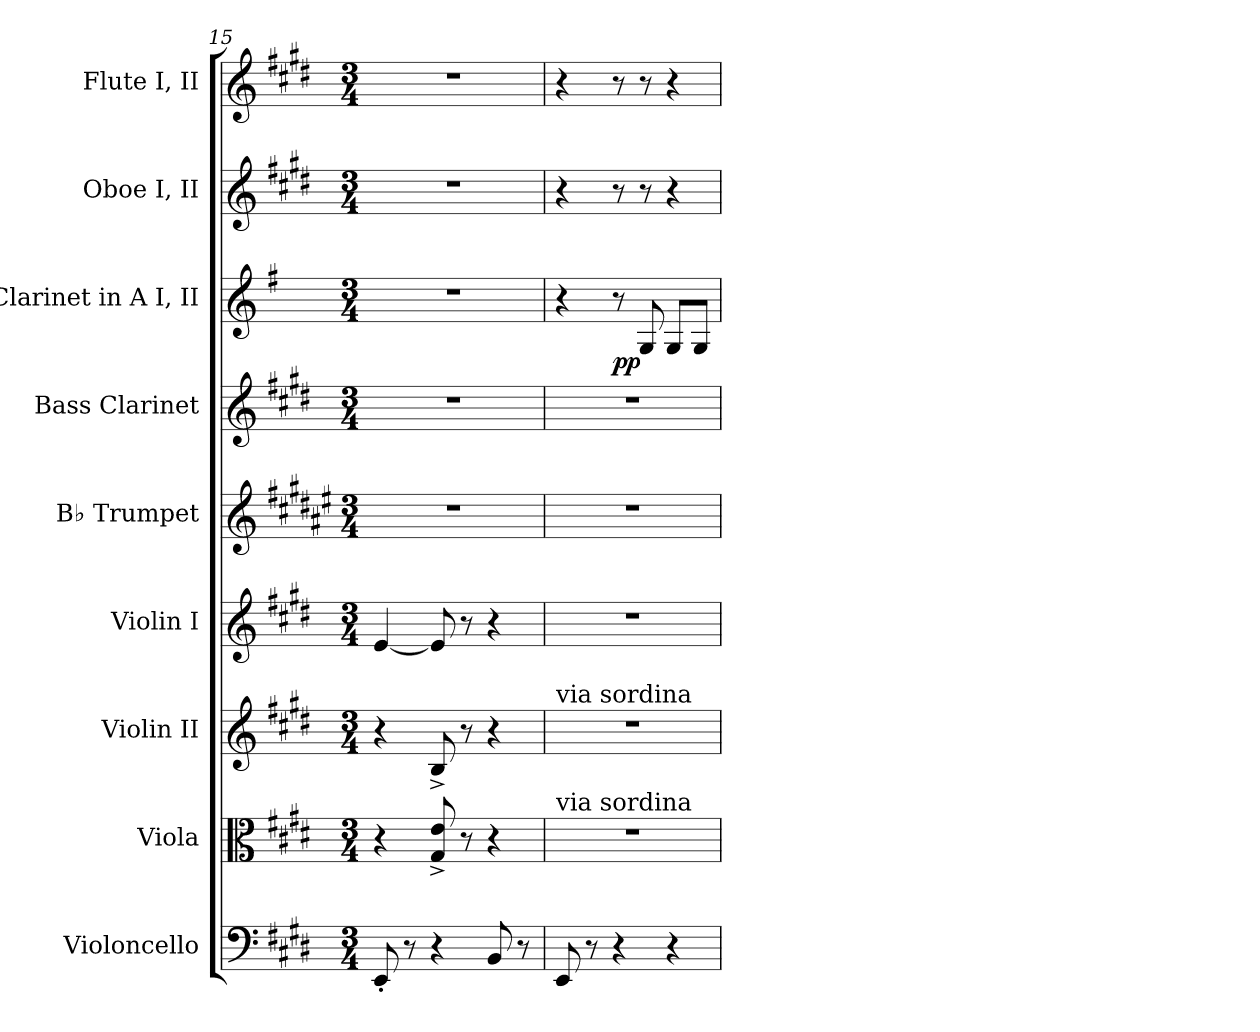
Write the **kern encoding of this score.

**kern	**kern	**kern	**kern	**kern	**kern	**kern	**dynam	**kern	**kern
*part9	*part8	*part7	*part6	*part5	*part4	*part3	*part3	*part2	*part1
*staff9	*staff8	*staff7	*staff6	*staff5	*staff4	*staff3	*staff3	*staff2	*staff1
*I"Violoncello	*I"Viola	*I"Violin II	*I"Violin I	*I"B♭ Trumpet	*I"Bass Clarinet	*I"Clarinet in A I, II	*	*I"Oboe I, II	*I"Flute I, II
*I'Vc.	*I'Va.	*I'Vn. II	*I'Vn. I	*I'B♭ Tpt.	*I'B. Cl.	*	*	*I'Ob. I, II	*I'Fl. I, II
!!LO:PB:g=z
*clefF4	*clefC3	*clefG2	*clefG2	*clefG2	*clefG2	*clefG2	*	*clefG2	*clefG2
*	*	*	*	*ITrd1c2	*ITrd9c15	*ITrd2c3	*	*	*
*k[f#c#g#d#]	*k[f#c#g#d#]	*k[f#c#g#d#]	*k[f#c#g#d#]	*k[f#c#g#d#]	*k[f#c#g#d#]	*k[f#c#g#d#]	*	*k[f#c#g#d#]	*k[f#c#g#d#]
*M3/4	*M3/4	*M3/4	*M3/4	*M3/4	*M3/4	*M3/4	*	*M3/4	*M3/4
=15	=15	=15	=15	=15	=15	=15	=15	=15	=15
8EE'/	4r	4r	[4e/	2.r	2.r	2.r	.	2.r	2.r
8r	.	.	.	.	.	.	.	.	.
4r	8G#/^ 8e/^	8B^/	8e/]	.	.	.	.	.	.
.	8r	8r	8r	.	.	.	.	.	.
8BB/	4r	4r	4r	.	.	.	.	.	.
8r	.	.	.	.	.	.	.	.	.
=16	=16	=16	=16	=16	=16	=16	=16	=16	=16
!	!	!LO:TX:a:t=via sordina	!	!	!	!	!	!	!
!	!LO:TX:a:t=via sordina	!	!	!	!	!	!	!	!
8EE/	2.r	2.r	2.r	2.r	2.r	4r	.	4r	4r
8r	.	.	.	.	.	.	.	.	.
!	!	!	!	!	!	!	!LO:DY:b	!	!
4r	.	.	.	.	.	8r	pp	8r	8r
.	.	.	.	.	.	8E/	.	8r	8r
4r	.	.	.	.	.	8E/L	.	4r	4r
.	.	.	.	.	.	8E/J	.	.	.
=	=	=	=	=	=	=	=	=	=
*-	*-	*-	*-	*-	*-	*-	*-	*-	*-
